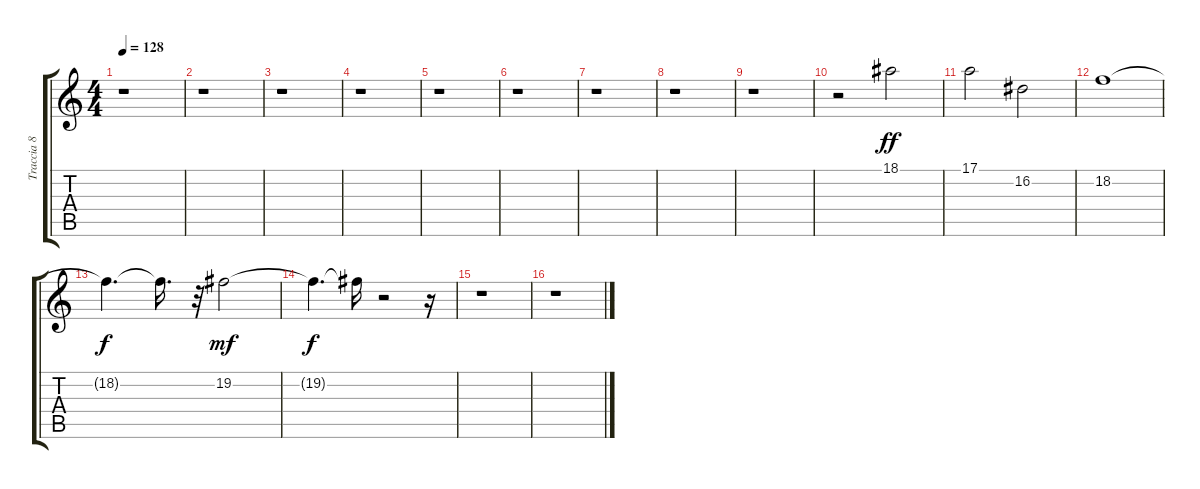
\track ("Traccia 8" "Traccia 8") {instrument stringensemble2}
\staff {score tabs}
\tuning (E4 B3 G3 D3 A2 E2) {hide}
\ts (4 4)
\tempo 128
\clef g2
\ks c
r.1{dy f} |
r.1 |
r.1 |
r.1 |
r.1 |
r.1 |
r.1 |
r.1 |
r.1 |
r.2 18.1.2{dy ff} |
17.1.2 16.2.2 |
18.2.1 |
18.2{t}.4{d dy f} 18.2{t}.16{d} r.32 19.2.2{dy mf} |
19.2{t}.4{d dy f} 19.2{t}.16 r.2 r.16 |
r.1 |
r.1
